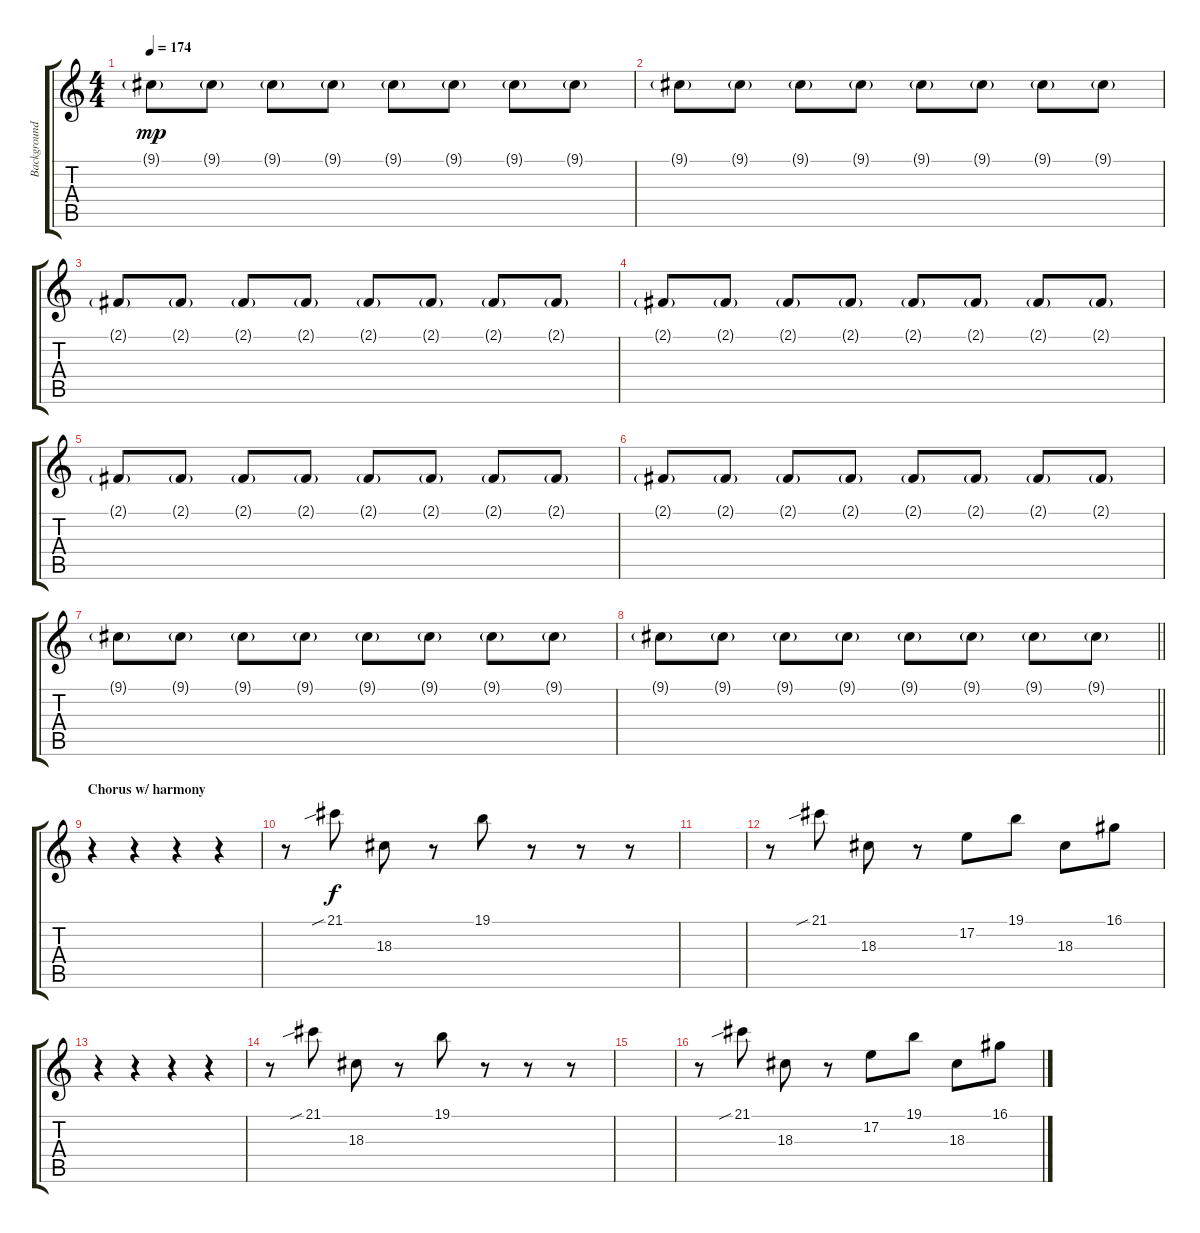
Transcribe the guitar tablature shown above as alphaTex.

\track ("Background (Synth)" "Background") {instrument lead1square}
\staff {score tabs}
\tuning (E4 B3 G3 D3 A2 E2) {hide}
\ts (4 4)
\tempo 174
\clef g2
\ks c
9.1{g}.8{dy mp} 9.1{g}.8 9.1{g}.8 9.1{g}.8 9.1{g}.8 9.1{g}.8 9.1{g}.8 9.1{g}.8 |
9.1{g}.8 9.1{g}.8 9.1{g}.8 9.1{g}.8 9.1{g}.8 9.1{g}.8 9.1{g}.8 9.1{g}.8 |
2.1{g}.8 2.1{g}.8 2.1{g}.8 2.1{g}.8 2.1{g}.8 2.1{g}.8 2.1{g}.8 2.1{g}.8 |
2.1{g}.8 2.1{g}.8 2.1{g}.8 2.1{g}.8 2.1{g}.8 2.1{g}.8 2.1{g}.8 2.1{g}.8 |
2.1{g}.8 2.1{g}.8 2.1{g}.8 2.1{g}.8 2.1{g}.8 2.1{g}.8 2.1{g}.8 2.1{g}.8 |
2.1{g}.8 2.1{g}.8 2.1{g}.8 2.1{g}.8 2.1{g}.8 2.1{g}.8 2.1{g}.8 2.1{g}.8 |
9.1{g}.8 9.1{g}.8 9.1{g}.8 9.1{g}.8 9.1{g}.8 9.1{g}.8 9.1{g}.8 9.1{g}.8 |
\barLineRight lightlight
9.1{g}.8 9.1{g}.8 9.1{g}.8 9.1{g}.8 9.1{g}.8 9.1{g}.8 9.1{g}.8 9.1{g}.8 |
\section ("" "Chorus w/ harmony")
r.4 r.4 r.4 r.4 |
r.8 21.1{sib}.8{dy f} 18.3.8 r.8 19.1.8 r.8 r.8 r.8 |
|
r.8 21.1{sib}.8 18.3.8 r.8 17.2.8 19.1.8 18.3.8 16.1.8 |
r.4 r.4 r.4 r.4 |
r.8 21.1{sib}.8 18.3.8 r.8 19.1.8 r.8 r.8 r.8 |
|
r.8 21.1{sib}.8 18.3.8 r.8 17.2.8 19.1.8 18.3.8 16.1.8
